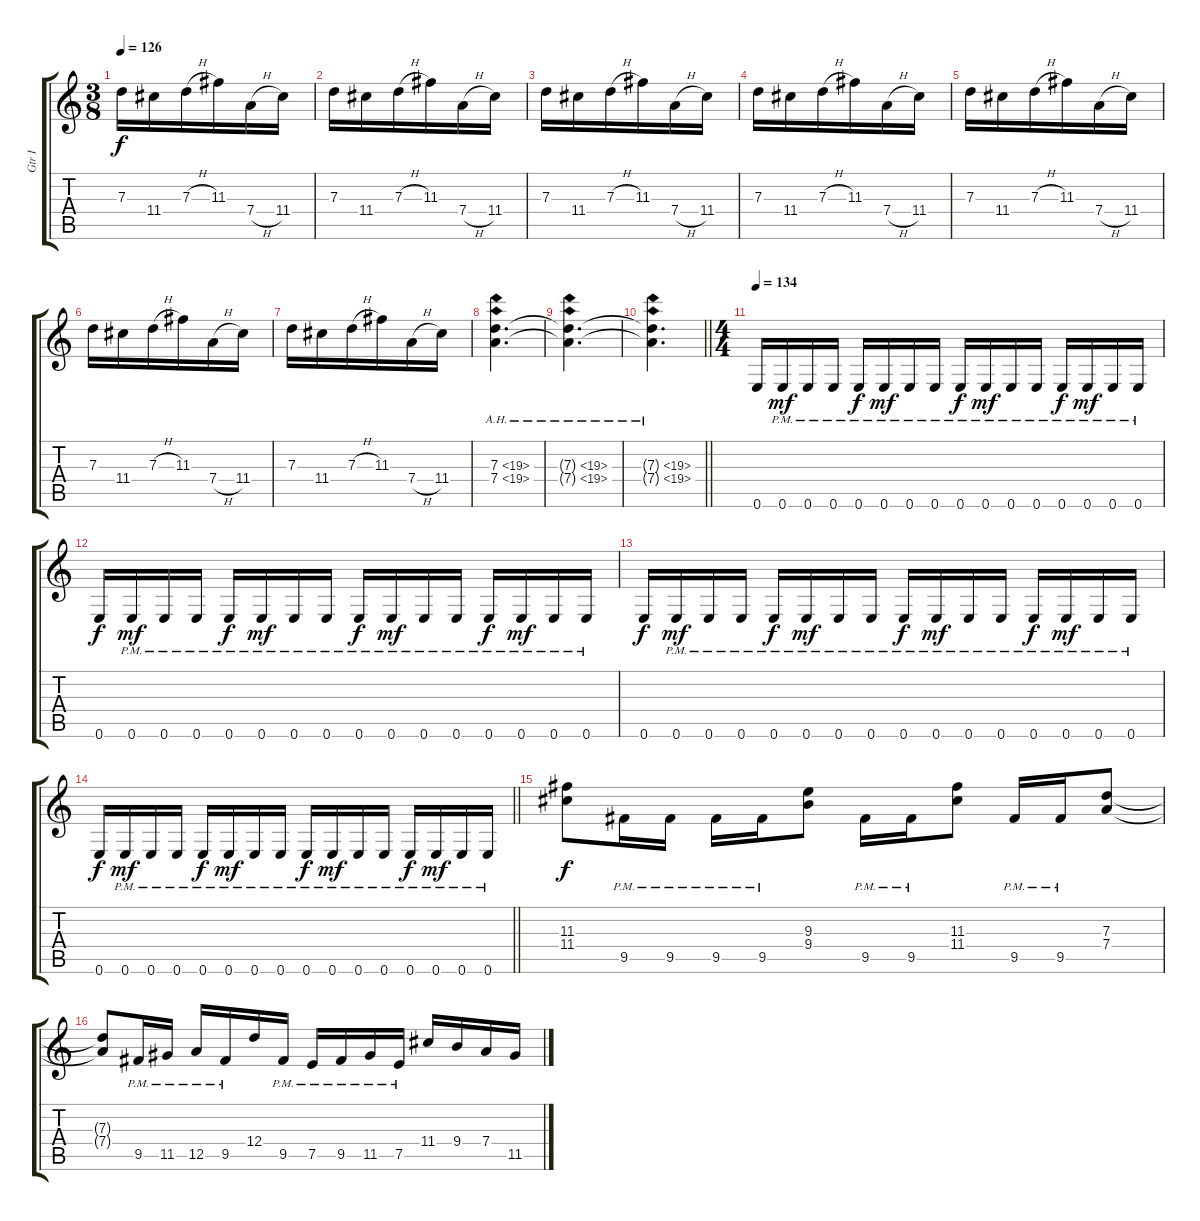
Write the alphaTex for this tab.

\track ("Gtr I" "Gtr I") {instrument overdrivenguitar}
\staff {score tabs}
\tuning (E4 B3 G3 D3 A2 E2) {hide}
\ts (3 8)
\tempo 126
\clef g2
\ks c
7.3.16{dy f} 11.4.16 7.3{h}.16 11.3.16 7.4{h}.16 11.4.16 |
7.3.16 11.4.16 7.3{h}.16 11.3.16 7.4{h}.16 11.4.16 |
7.3.16 11.4.16 7.3{h}.16 11.3.16 7.4{h}.16 11.4.16 |
7.3.16 11.4.16 7.3{h}.16 11.3.16 7.4{h}.16 11.4.16 |
7.3.16 11.4.16 7.3{h}.16 11.3.16 7.4{h}.16 11.4.16 |
7.3.16 11.4.16 7.3{h}.16 11.3.16 7.4{h}.16 11.4.16 |
7.3.16 11.4.16 7.3{h}.16 11.3.16 7.4{h}.16 11.4.16 |
(7.3{ah 12} 7.4{ah 12}).4{d} |
(7.3{ah 12 t} 7.4{ah 12 t}).4{d} |
\barLineRight lightlight
(7.3{ah 12 t} 7.4{ah 12 t}).4{d} |
\ts (4 4)
\tempo 134
0.6.16 0.6{pm}.16{dy mf} 0.6{pm}.16 0.6{pm}.16 0.6{pm}.16{dy f} 0.6{pm}.16{dy mf} 0.6{pm}.16 0.6{pm}.16 0.6{pm}.16{dy f} 0.6{pm}.16{dy mf} 0.6{pm}.16 0.6{pm}.16 0.6{pm}.16{dy f} 0.6{pm}.16{dy mf} 0.6{pm}.16 0.6{pm}.16 |
0.6.16{dy f} 0.6{pm}.16{dy mf} 0.6{pm}.16 0.6{pm}.16 0.6{pm}.16{dy f} 0.6{pm}.16{dy mf} 0.6{pm}.16 0.6{pm}.16 0.6{pm}.16{dy f} 0.6{pm}.16{dy mf} 0.6{pm}.16 0.6{pm}.16 0.6{pm}.16{dy f} 0.6{pm}.16{dy mf} 0.6{pm}.16 0.6{pm}.16 |
0.6.16{dy f} 0.6{pm}.16{dy mf} 0.6{pm}.16 0.6{pm}.16 0.6{pm}.16{dy f} 0.6{pm}.16{dy mf} 0.6{pm}.16 0.6{pm}.16 0.6{pm}.16{dy f} 0.6{pm}.16{dy mf} 0.6{pm}.16 0.6{pm}.16 0.6{pm}.16{dy f} 0.6{pm}.16{dy mf} 0.6{pm}.16 0.6{pm}.16 |
\barLineRight lightlight
0.6.16{dy f} 0.6{pm}.16{dy mf} 0.6{pm}.16 0.6{pm}.16 0.6{pm}.16{dy f} 0.6{pm}.16{dy mf} 0.6{pm}.16 0.6{pm}.16 0.6{pm}.16{dy f} 0.6{pm}.16{dy mf} 0.6{pm}.16 0.6{pm}.16 0.6{pm}.16{dy f} 0.6{pm}.16{dy mf} 0.6{pm}.16 0.6{pm}.16 |
(11.3 11.4).8{dy f} 9.5{pm}.16 9.5{pm}.16 9.5{pm}.16 9.5{pm}.16 (9.3 9.4).8 9.5{pm}.16 9.5{pm}.16 (11.3 11.4).8 9.5{pm}.16 9.5{pm}.16 (7.3 7.4).8 |
(7.3{t} 7.4{t}).8 9.5{pm}.16 11.5{pm}.16 12.5{pm}.16 9.5{pm}.16 12.4.16 9.5{pm}.16 7.5{pm}.16 9.5{pm}.16 11.5{pm}.16 7.5{pm}.16 11.4.16 9.4.16 7.4.16 11.5.16
